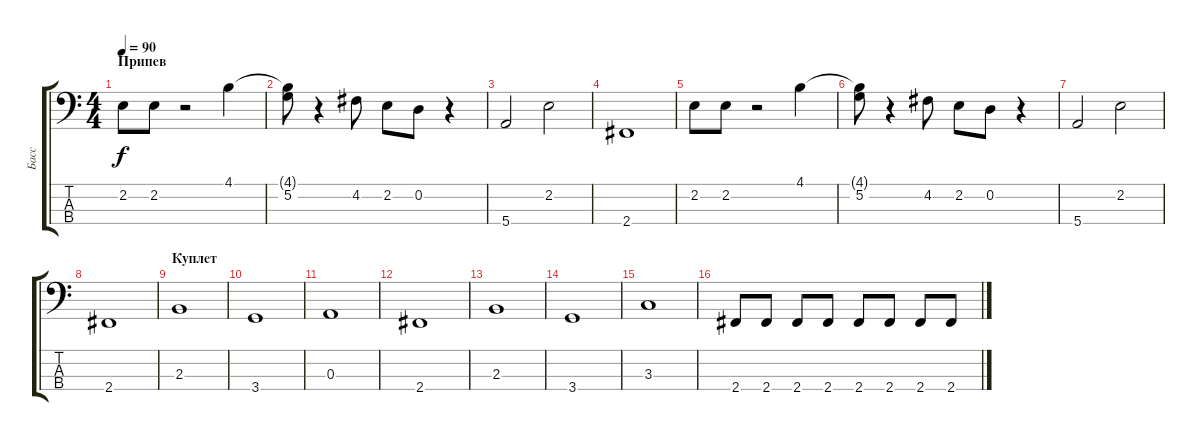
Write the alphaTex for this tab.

\track ("Басс" "Басс") {instrument electricbassfinger}
\staff {score tabs}
\tuning (G2 D2 A1 E1) {hide}
\ts (4 4)
\section ("" "Припев")
\tempo 90
\clef f4
\ks c
2.2.8{dy f} 2.2.8 r.2 4.1.4 |
(4.1{t} 5.2).8 r.4 4.2.8 2.2.8 0.2.8 r.4 |
5.4.2 2.2.2 |
2.4.1 |
2.2.8 2.2.8 r.2 4.1.4 |
(4.1{t} 5.2).8 r.4 4.2.8 2.2.8 0.2.8 r.4 |
5.4.2 2.2.2 |
2.4.1 |
\section ("" "Куплет")
2.3.1 |
3.4.1 |
0.3.1 |
2.4.1 |
2.3.1 |
3.4.1 |
3.3.1 |
2.4.8 2.4.8 2.4.8 2.4.8 2.4.8 2.4.8 2.4.8 2.4.8
